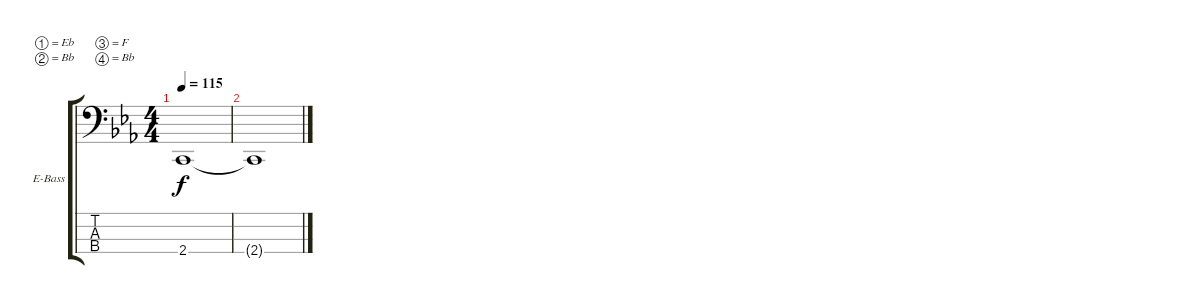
\bracketExtendMode groupsimilarinstruments
\firstSystemTrackNameOrientation horizontal
\otherSystemsTrackNameOrientation horizontal
\track ("Electric Bass" "E-Bass") {instrument electricbassfinger}
\staff {score tabs}
\tuning (Eb2 Bb1 F1 Bb0)
\ts (4 4)
\tempo 115
\clef f4
\ks cminor
2.4{t}.1{dy f} |
2.4{t}.1
